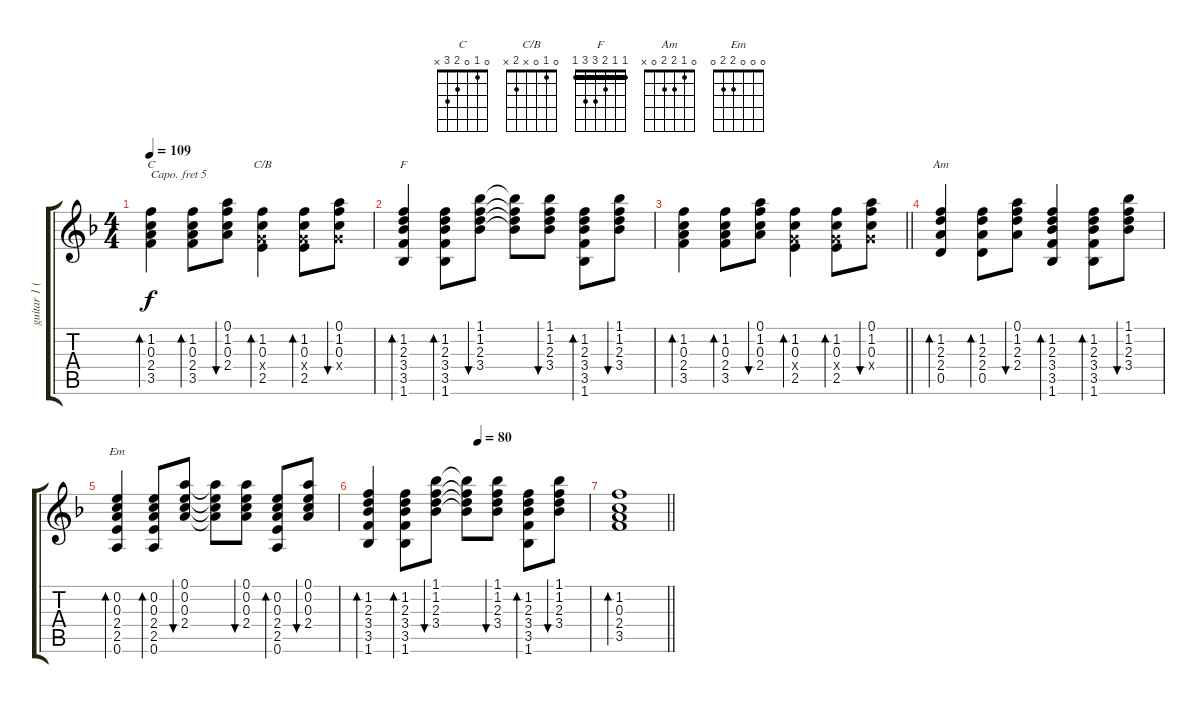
\track ("guitar 1 (c 5th)" "guitar 1 (") {instrument electricguitarjazz}
\staff {score tabs}
\capo 5
\tuning (E4 B3 G3 D3 A2 E2) {hide}
\chord ("C" 0 1 0 2 3 x)
\chord ("C/B" 0 1 0 x 2 x)
\chord ("F" 1 1 2 3 3 1) {barre 1}
\chord ("Am" 0 1 2 2 0 x)
\chord ("Em" 0 0 0 2 2 0)
\ts (4 4)
\tempo 109
\clef g2
\ks f
(1.2 0.3 2.4 3.5).4{bd 30 ch "C" dy f} (1.2 0.3 2.4 3.5).8{bd 30} (0.1 1.2 0.3 2.4).8{bu 30} (1.2 0.3 0.4{x} 2.5).4{bd 30 ch "C/B"} (1.2 0.3 0.4{x} 2.5).8{bd 30} (0.1 1.2 0.3 0.4{x}).8{bu 30} |
(1.2 2.3 3.4 3.5 1.6).4{bd 30 ch "F"} (1.2 2.3 3.4 3.5 1.6).8{bd 30} (1.1 1.2 2.3 3.4).8{bu 30} (1.1{t} 1.2{t} 2.3{t} 3.4{t}).8 (1.1 1.2 2.3 3.4).8{bu 30} (1.2 2.3 3.4 3.5 1.6).8{bd 30} (1.1 1.2 2.3 3.4).8{bu 30} |
\barLineRight lightlight
(1.2 0.3 2.4 3.5).4{bd 30} (1.2 0.3 2.4 3.5).8{bd 30} (0.1 1.2 0.3 2.4).8{bu 30} (1.2 0.3 0.4{x} 2.5).4{bd 30} (1.2 0.3 0.4{x} 2.5).8{bd 30} (0.1 1.2 0.3 0.4{x}).8{bu 30} |
(1.2 2.3 2.4 0.5).4{bd 30 ch "Am"} (1.2 2.3 2.4 0.5).8{bd 30} (0.1 1.2 2.3 2.4).8{bu 30} (1.2 2.3 3.4 3.5 1.6).4{bd 30} (1.2 2.3 3.4 3.5 1.6).8{bd 30} (1.1 1.2 2.3 3.4).8{bu 30} |
(0.2 0.3 2.4 2.5 0.6).4{bd 30 ch "Em"} (0.2 0.3 2.4 2.5 0.6).8{bd 30} (0.1 0.2 0.3 2.4).8{bu 30} (0.1{t} 0.2{t} 0.3{t} 2.4{t}).8 (0.1 0.2 0.3 2.4).8{bu 30} (0.2 0.3 2.4 2.5 0.6).8{bd 30} (0.1 0.2 0.3 2.4).8{bu 30} |
\tempo (80 0.5)
(1.2 2.3 3.4 3.5 1.6).4{bd 30} (1.2 2.3 3.4 3.5 1.6).8{bd 30} (1.1 1.2 2.3 3.4).8{bu 30} (1.1{t} 1.2{t} 2.3{t} 3.4{t}).8 (1.1 1.2 2.3 3.4).8{bu 30} (1.2 2.3 3.4 3.5 1.6).8{bd 30} (1.1 1.2 2.3 3.4).8{bu 30} |
\barLineRight lightlight
(1.2 0.3 2.4 3.5).1{bd 30}
